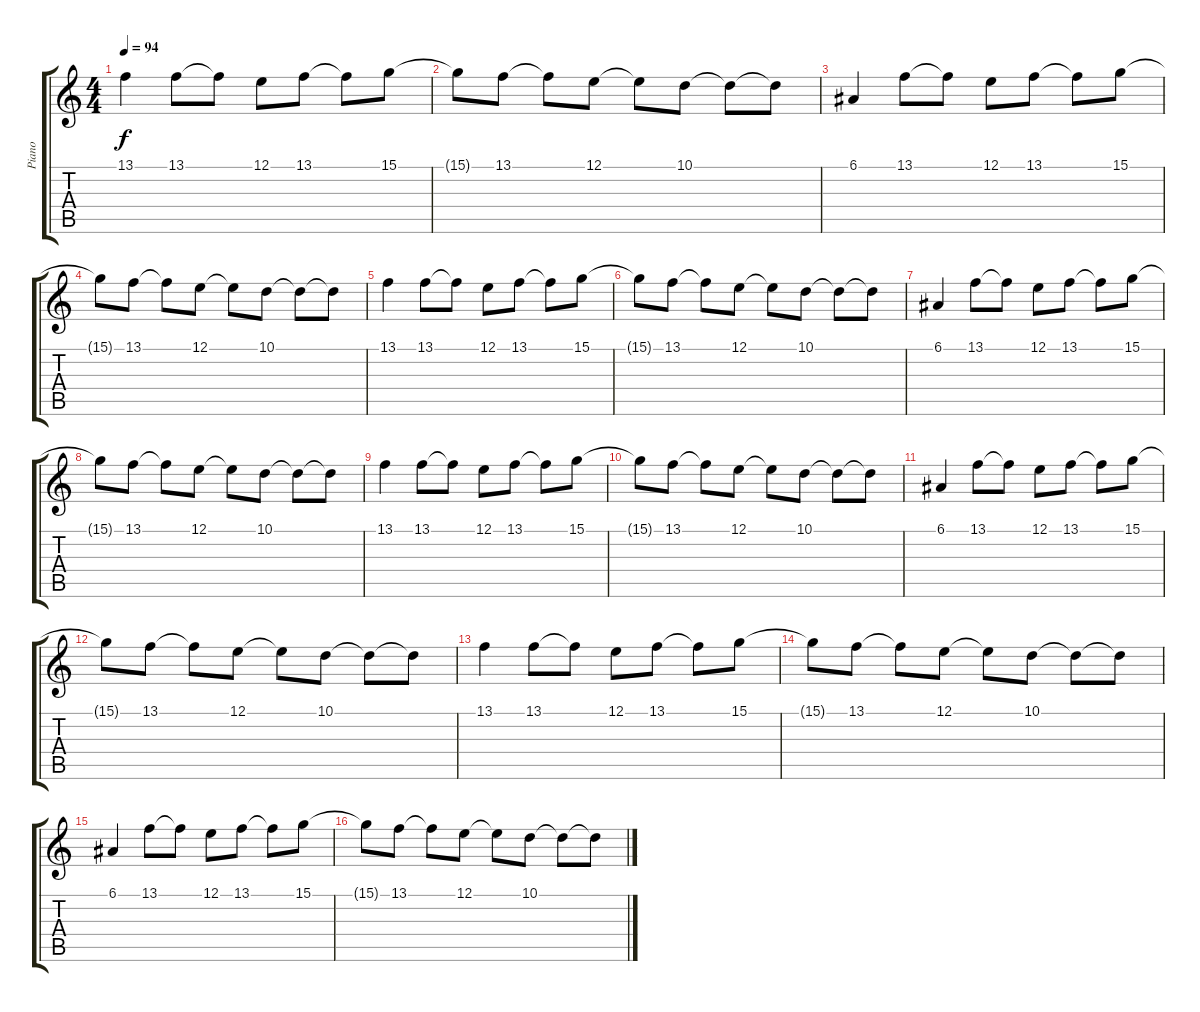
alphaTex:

\track ("Piano" "Piano") {instrument brightacousticpiano}
\staff {score tabs}
\tuning (E4 B3 G3 D3 A2 D2) {hide}
\ts (4 4)
\tempo 94
\clef g2
\ks c
13.1.4{dy f} 13.1.8 13.1{t}.8 12.1.8 13.1.8 13.1{t}.8 15.1.8 |
15.1{t}.8 13.1.8 13.1{t}.8 12.1.8 12.1{t}.8 10.1.8 10.1{t}.8 10.1{t}.8 |
6.1.4 13.1.8 13.1{t}.8 12.1.8 13.1.8 13.1{t}.8 15.1.8 |
15.1{t}.8 13.1.8 13.1{t}.8 12.1.8 12.1{t}.8 10.1.8 10.1{t}.8 10.1{t}.8 |
13.1.4 13.1.8 13.1{t}.8 12.1.8 13.1.8 13.1{t}.8 15.1.8 |
15.1{t}.8 13.1.8 13.1{t}.8 12.1.8 12.1{t}.8 10.1.8 10.1{t}.8 10.1{t}.8 |
6.1.4 13.1.8 13.1{t}.8 12.1.8 13.1.8 13.1{t}.8 15.1.8 |
15.1{t}.8 13.1.8 13.1{t}.8 12.1.8 12.1{t}.8 10.1.8 10.1{t}.8 10.1{t}.8 |
13.1.4 13.1.8 13.1{t}.8 12.1.8 13.1.8 13.1{t}.8 15.1.8 |
15.1{t}.8 13.1.8 13.1{t}.8 12.1.8 12.1{t}.8 10.1.8 10.1{t}.8 10.1{t}.8 |
6.1.4 13.1.8 13.1{t}.8 12.1.8 13.1.8 13.1{t}.8 15.1.8 |
15.1{t}.8 13.1.8 13.1{t}.8 12.1.8 12.1{t}.8 10.1.8 10.1{t}.8 10.1{t}.8 |
13.1.4 13.1.8 13.1{t}.8 12.1.8 13.1.8 13.1{t}.8 15.1.8 |
15.1{t}.8 13.1.8 13.1{t}.8 12.1.8 12.1{t}.8 10.1.8 10.1{t}.8 10.1{t}.8 |
6.1.4 13.1.8 13.1{t}.8 12.1.8 13.1.8 13.1{t}.8 15.1.8 |
15.1{t}.8 13.1.8 13.1{t}.8 12.1.8 12.1{t}.8 10.1.8 10.1{t}.8 10.1{t}.8
